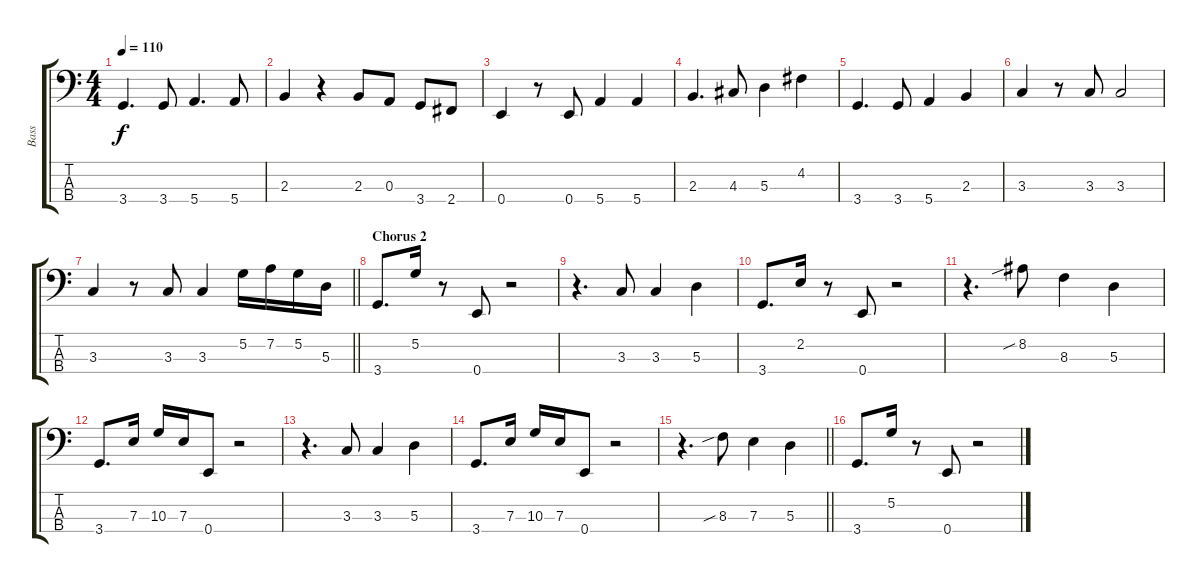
\track ("Bass" "Bass") {instrument electricbassfinger}
\staff {score tabs}
\tuning (G2 D2 A1 E1) {hide}
\ts (4 4)
\tempo 110
\clef f4
\ks c
3.4.4{d dy f} 3.4.8 5.4.4{d} 5.4.8 |
2.3.4 r.4 2.3.8 0.3.8 3.4.8 2.4.8 |
0.4.4 r.8 0.4.8 5.4.4 5.4.4 |
2.3.4{d} 4.3.8 5.3.4 4.2.4 |
3.4.4{d} 3.4.8 5.4.4 2.3.4 |
3.3.4 r.8 3.3.8 3.3.2 |
\barLineRight lightlight
3.3.4 r.8 3.3.8 3.3.4 5.2.16 7.2.16 5.2.16 5.3.16 |
\section ("" "Chorus 2")
3.4.8{d} 5.2.16 r.8 0.4.8 r.2 |
r.4{d} 3.3.8 3.3.4 5.3.4 |
3.4.8{d} 2.2.16 r.8 0.4.8 r.2 |
r.4{d} 8.2{sib}.8 8.3.4 5.3.4 |
3.4.8{d} 7.3.16 10.3.16 7.3.16 0.4.8 r.2 |
r.4{d} 3.3.8 3.3.4 5.3.4 |
3.4.8{d} 7.3.16 10.3.16 7.3.16 0.4.8 r.2 |
\barLineRight lightlight
r.4{d} 8.3{sib}.8 7.3.4 5.3.4 |
3.4.8{d} 5.2.16 r.8 0.4.8 r.2
